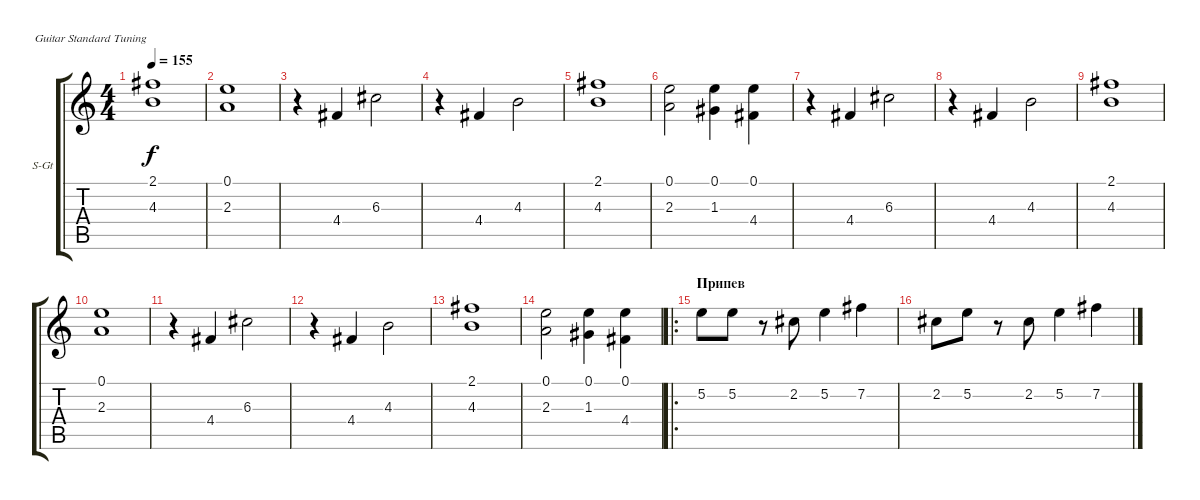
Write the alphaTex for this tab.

\bracketExtendMode groupsimilarinstruments
\firstSystemTrackNameOrientation horizontal
\otherSystemsTrackNameOrientation horizontal
\track ("Voice" "S-Gt") {mute instrument lead5charang}
\staff {score tabs}
\tuning (E4 B3 G3 D3 A2 E2)
\displaytranspose 12
\ts (4 4)
\tempo 155
\clef g2
\ks c
(2.1 4.3).1{dy f} |
(0.1 2.3).1 |
r.4 4.4.4 6.3.2 |
r.4 4.4.4 4.3.2 |
(2.1 4.3).1 |
(0.1 2.3).2 (0.1 1.3).4 (0.1 4.4).4 |
r.4 4.4.4 6.3.2 |
r.4 4.4.4 4.3.2 |
(2.1 4.3).1 |
(0.1 2.3).1 |
r.4 4.4.4 6.3.2 |
r.4 4.4.4 4.3.2 |
(2.1 4.3).1 |
(0.1 2.3).2 (0.1 1.3).4 (0.1 4.4).4 |
\ro
\section ("" "Припев")
5.2.8 5.2.8 r.8 2.2.8 5.2.4 7.2.4 |
2.2.8 5.2.8 r.8 2.2.8 5.2.4 7.2.4
